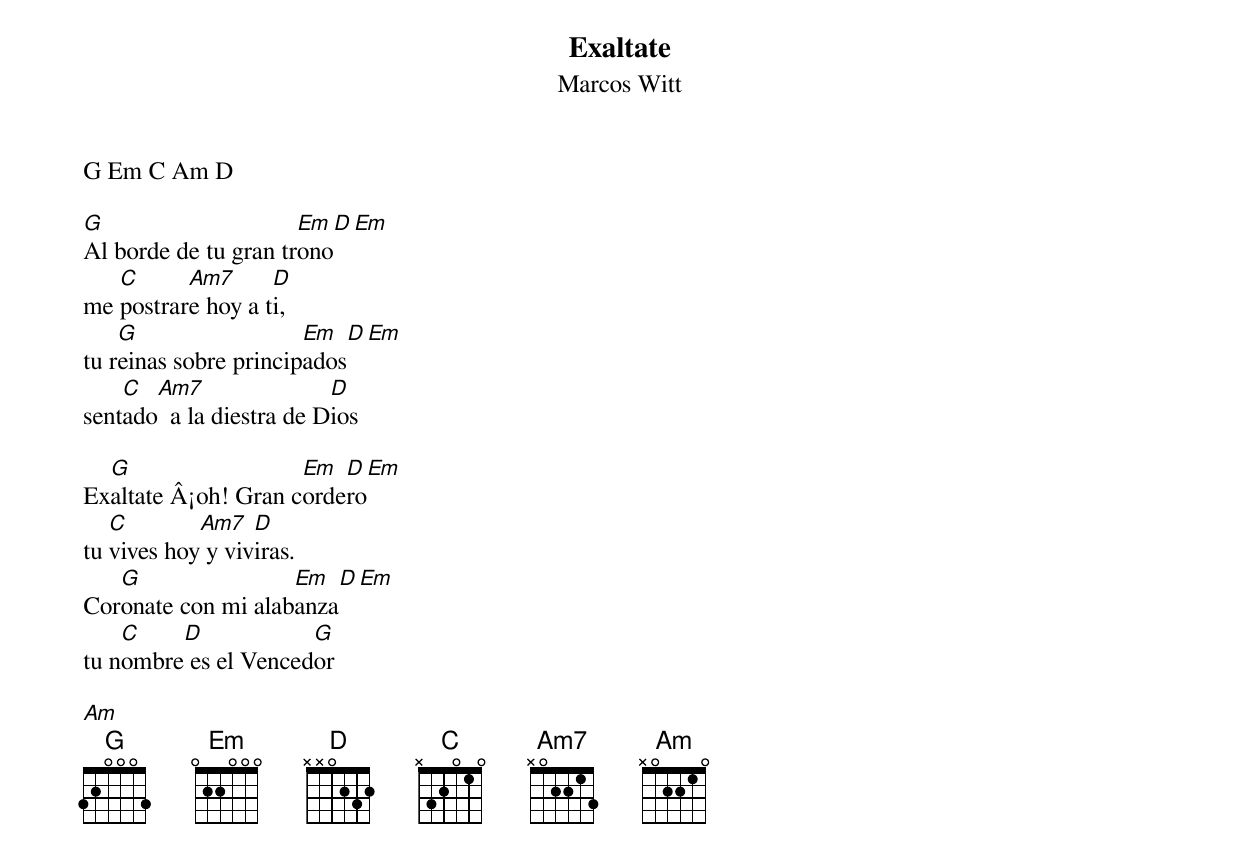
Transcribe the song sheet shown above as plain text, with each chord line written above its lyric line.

Exaltate
Marcos Witt

G Em C Am D

G                     Em  D Em
Al borde de tu gran trono
   C      Am7      D
me postrare hoy a ti,
    G                  Em  D Em
tu reinas sobre principados
    C  Am7                D
sentado  a la diestra de Dios

  G                  Em  D  Em
Exaltate Â¡oh! Gran cordero
   C        Am7   D
tu vives hoy y viviras.
   G                Em  D  Em
Coronate con mi alabanza
    C    D            G
tu nombre es el Vencedor

Am
